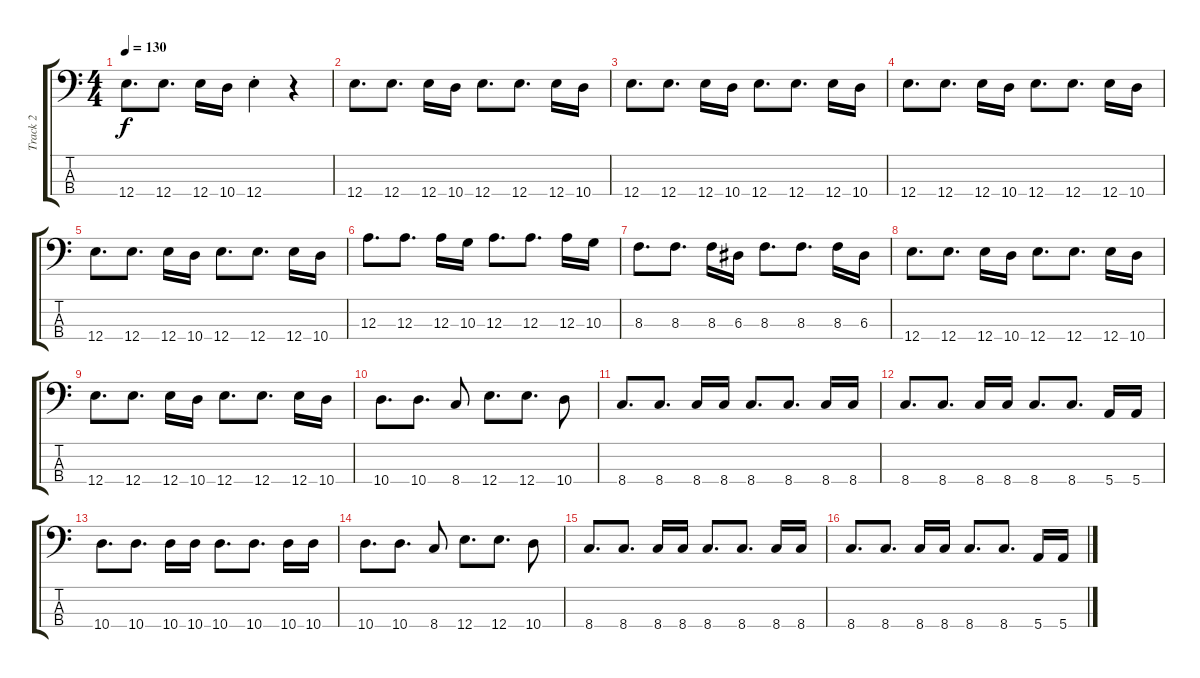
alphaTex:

\track ("Track 2" "Track 2") {instrument electricbasspick}
\staff {score tabs}
\tuning (G2 D2 A1 E1) {hide}
\ts (4 4)
\tempo 130
\clef f4
\ks c
12.4.8{d dy f} 12.4.8{d} 12.4.16 10.4.16 12.4{st}.4 r.4 |
12.4.8{d} 12.4.8{d} 12.4.16 10.4.16 12.4.8{d} 12.4.8{d} 12.4.16 10.4.16 |
12.4.8{d} 12.4.8{d} 12.4.16 10.4.16 12.4.8{d} 12.4.8{d} 12.4.16 10.4.16 |
12.4.8{d} 12.4.8{d} 12.4.16 10.4.16 12.4.8{d} 12.4.8{d} 12.4.16 10.4.16 |
12.4.8{d} 12.4.8{d} 12.4.16 10.4.16 12.4.8{d} 12.4.8{d} 12.4.16 10.4.16 |
12.3.8{d} 12.3.8{d} 12.3.16 10.3.16 12.3.8{d} 12.3.8{d} 12.3.16 10.3.16 |
8.3.8{d} 8.3.8{d} 8.3.16 6.3.16 8.3.8{d} 8.3.8{d} 8.3.16 6.3.16 |
12.4.8{d} 12.4.8{d} 12.4.16 10.4.16 12.4.8{d} 12.4.8{d} 12.4.16 10.4.16 |
12.4.8{d} 12.4.8{d} 12.4.16 10.4.16 12.4.8{d} 12.4.8{d} 12.4.16 10.4.16 |
10.4.8{d} 10.4.8{d} 8.4.8 12.4.8{d} 12.4.8{d} 10.4.8 |
8.4.8{d} 8.4.8{d} 8.4.16 8.4.16 8.4.8{d} 8.4.8{d} 8.4.16 8.4.16 |
8.4.8{d} 8.4.8{d} 8.4.16 8.4.16 8.4.8{d} 8.4.8{d} 5.4.16 5.4.16 |
10.4.8{d} 10.4.8{d} 10.4.16 10.4.16 10.4.8{d} 10.4.8{d} 10.4.16 10.4.16 |
10.4.8{d} 10.4.8{d} 8.4.8 12.4.8{d} 12.4.8{d} 10.4.8 |
8.4.8{d} 8.4.8{d} 8.4.16 8.4.16 8.4.8{d} 8.4.8{d} 8.4.16 8.4.16 |
8.4.8{d} 8.4.8{d} 8.4.16 8.4.16 8.4.8{d} 8.4.8{d} 5.4.16 5.4.16
